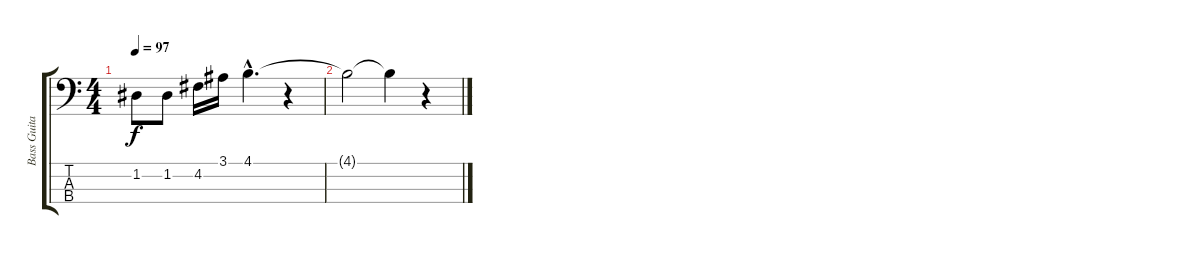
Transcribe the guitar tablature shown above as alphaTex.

\track ("Bass Guitar (Finger)" "Bass Guita") {instrument electricbassfinger}
\staff {score tabs}
\tuning (G2 D2 A1 E1) {hide}
\ts (4 4)
\tempo 97
\clef f4
\ks c
1.2.8{dy f} 1.2.8 4.2.16 3.1.16 4.1{hac}.4{d} r.4 |
4.1{t}.2 4.1{t}.4 r.4
